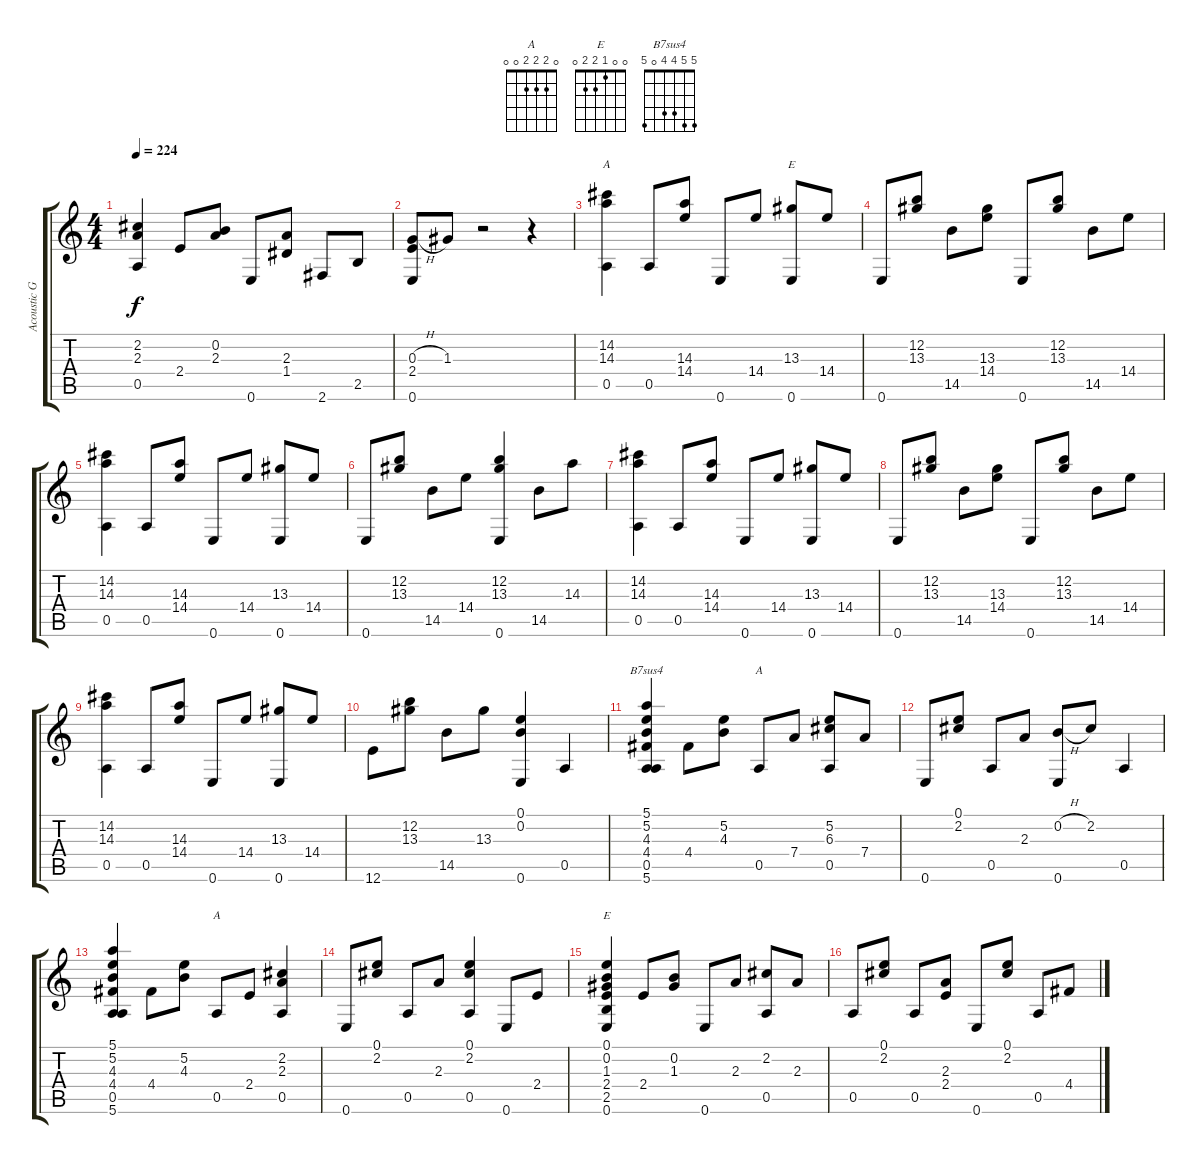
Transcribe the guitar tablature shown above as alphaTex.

\track ("Acoustic Guitar" "Acoustic G") {instrument acousticguitarsteel}
\staff {score tabs}
\tuning (E4 B3 G3 D3 A2 E2) {hide}
\chord ("A" x 14 14 14 0 0) {firstfret 14}
\chord ("E" x 12 13 14 14 x) {firstfret 12}
\chord ("B7sus4" 5 5 4 4 0 5)
\chord ("A" x 5 6 7 0 x) {firstfret 5}
\chord ("A" 0 2 2 2 0 0)
\chord ("E" 0 0 1 2 2 0)
\ts (4 4)
\tempo 224
\clef g2
\ks c
(2.2 2.3 0.5).4{dy f} 2.4.8 (0.2 2.3).8 0.6.8 (2.3 1.4).8 2.6.8 2.5.8 |
(0.3{h} 2.4 0.6).8 1.3.8 r.2 r.4 |
(14.2 14.3 0.5).4{ch "A"} 0.5.8 (14.3 14.4).8 0.6.8 14.4.8 (13.3 0.6).8{ch "E"} 14.4.8 |
0.6.8 (12.2 13.3).8 14.5.8 (13.3 14.4).8 0.6.8 (12.2 13.3).8 14.5.8 14.4.8 |
(14.2 14.3 0.5).4 0.5.8 (14.3 14.4).8 0.6.8 14.4.8 (13.3 0.6).8 14.4.8 |
0.6.8 (12.2 13.3).8 14.5.8 14.4.8 (12.2 13.3 0.6).4 14.5.8 14.3.8 |
(14.2 14.3 0.5).4 0.5.8 (14.3 14.4).8 0.6.8 14.4.8 (13.3 0.6).8 14.4.8 |
0.6.8 (12.2 13.3).8 14.5.8 (13.3 14.4).8 0.6.8 (12.2 13.3).8 14.5.8 14.4.8 |
(14.2 14.3 0.5).4 0.5.8 (14.3 14.4).8 0.6.8 14.4.8 (13.3 0.6).8 14.4.8 |
12.6.8 (12.2 13.3).8 14.5.8 13.3.8 (0.1 0.2 0.6).4 0.5.4 |
(5.1 5.2 4.3 4.4 0.5 5.6).4{ch "B7sus4"} 4.4.8 (5.2 4.3).8 0.5.8{ch "A"} 7.4.8 (5.2 6.3 0.5).8 7.4.8 |
0.6.8 (0.1 2.2).8 0.5.8 2.3.8 (0.2{h} 0.6).8 2.2.8 0.5.4 |
(5.1 5.2 4.3 4.4 0.5 5.6).4 4.4.8 (5.2 4.3).8 0.5.8{ch "A"} 2.4.8 (2.2 2.3 0.5).4 |
0.6.8 (0.1 2.2).8 0.5.8 2.3.8 (0.1 2.2 0.5).4 0.6.8 2.4.8 |
(0.1 0.2 1.3 2.4 2.5 0.6).4{ch "E"} 2.4.8 (0.2 1.3).8 0.6.8 2.3.8 (2.2 0.5).8 2.3.8 |
0.5.8 (0.1 2.2).8 0.5.8 (2.3 2.4).8 0.6.8 (0.1 2.2).8 0.5.8 4.4.8
